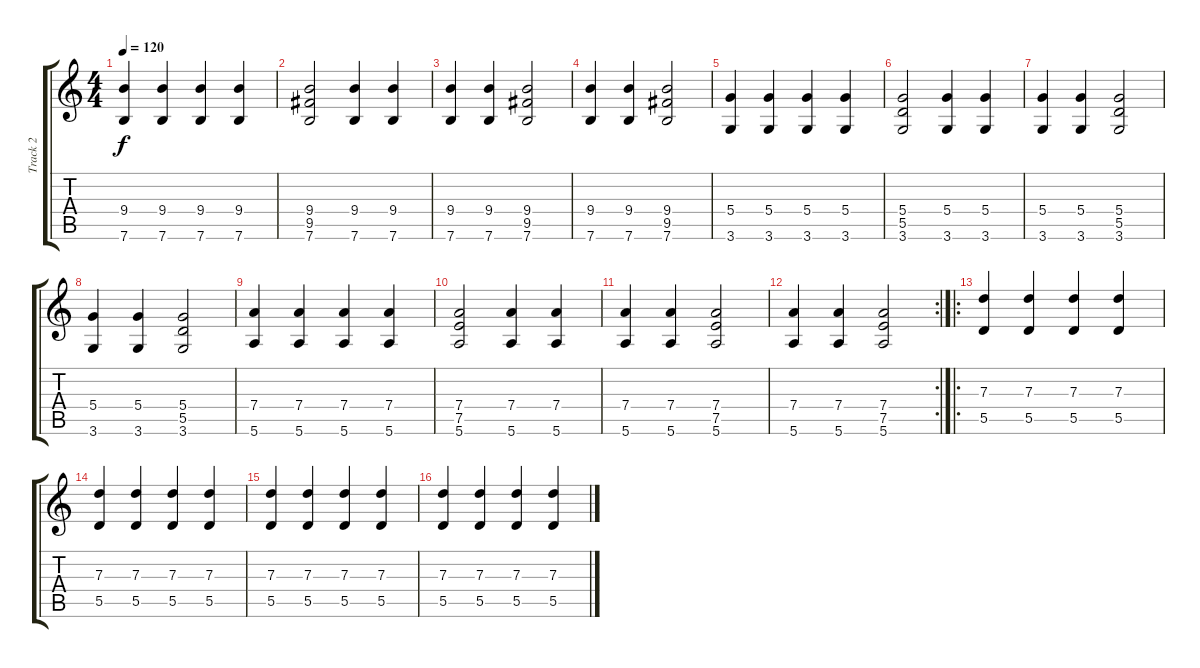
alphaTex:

\track ("Track 2" "Track 2") {instrument overdrivenguitar}
\staff {score tabs}
\tuning (E4 B3 G3 D3 A2 E2) {hide}
\ts (4 4)
\tempo 120
\clef g2
\ks c
(9.4 7.6).4{dy f} (9.4 7.6).4 (9.4 7.6).4 (9.4 7.6).4 |
(9.4 9.5 7.6).2 (9.4 7.6).4 (9.4 7.6).4 |
(9.4 7.6).4 (9.4 7.6).4 (9.4 9.5 7.6).2 |
(9.4 7.6).4 (9.4 7.6).4 (9.4 9.5 7.6).2 |
(5.4 3.6).4 (5.4 3.6).4 (5.4 3.6).4 (5.4 3.6).4 |
(5.4 5.5 3.6).2 (5.4 3.6).4 (5.4 3.6).4 |
(5.4 3.6).4 (5.4 3.6).4 (5.4 5.5 3.6).2 |
(5.4 3.6).4 (5.4 3.6).4 (5.4 5.5 3.6).2 |
(7.4 5.6).4 (7.4 5.6).4 (7.4 5.6).4 (7.4 5.6).4 |
(7.4 7.5 5.6).2 (7.4 5.6).4 (7.4 5.6).4 |
(7.4 5.6).4 (7.4 5.6).4 (7.4 7.5 5.6).2 |
\rc 2
(7.4 5.6).4 (7.4 5.6).4 (7.4 7.5 5.6).2 |
\ro
(7.3 5.5).4 (7.3 5.5).4 (7.3 5.5).4 (7.3 5.5).4 |
(7.3 5.5).4 (7.3 5.5).4 (7.3 5.5).4 (7.3 5.5).4 |
(7.3 5.5).4 (7.3 5.5).4 (7.3 5.5).4 (7.3 5.5).4 |
(7.3 5.5).4 (7.3 5.5).4 (7.3 5.5).4 (7.3 5.5).4
